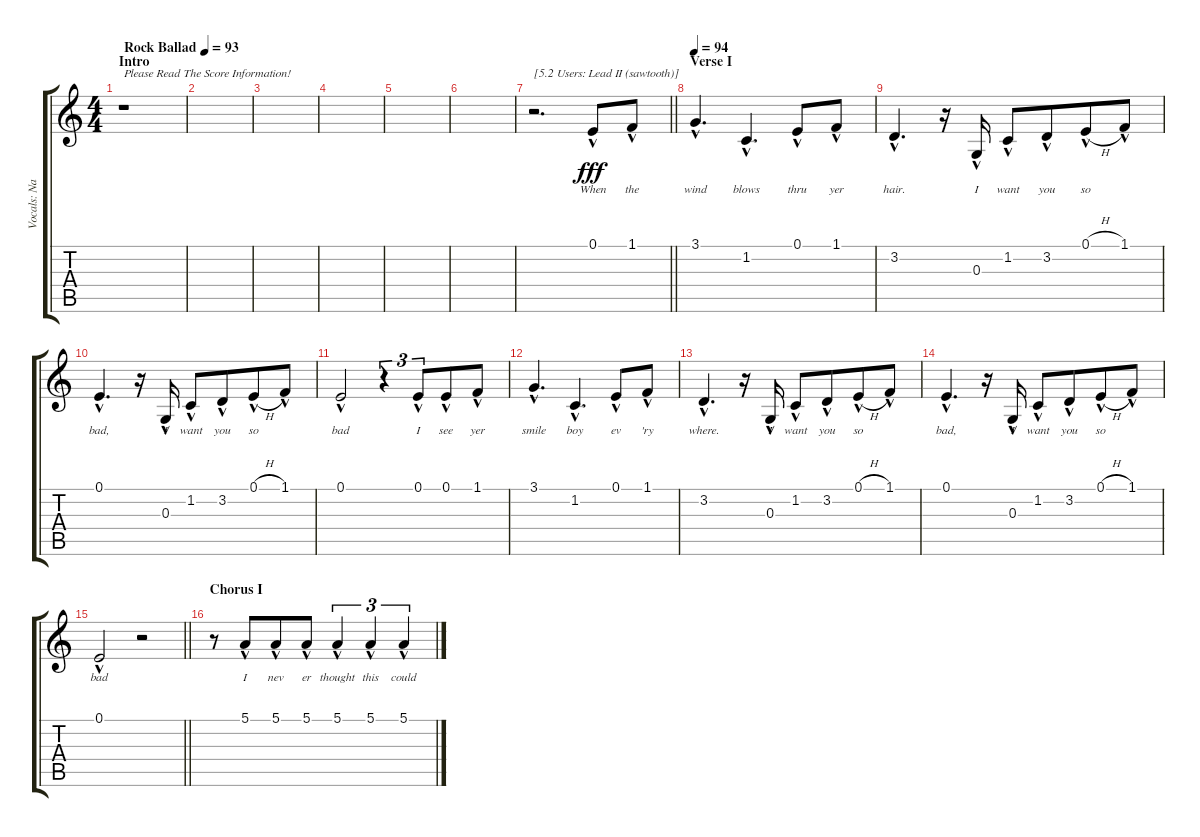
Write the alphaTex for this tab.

\track ("Vocals: Nancy" "Vocals: Na") {instrument lead2sawtooth}
\staff {score tabs}
\tuning (E4 B3 G3 D3 A2 E2) {hide}
\ts (4 4)
\section ("" "Intro")
\tempo (93 "Rock Ballad")
\clef g2
\ks c
r.1{txt "Please Read The Score Information!" dy fff instrument lead2sawtooth} |
|
|
|
|
|
\barLineRight lightlight
r.2{d txt "[5.2 Users: Lead II (sawtooth)]"} 0.1{hac}.8{lyrics (0 "When") lyrics (1 "") lyrics (2 "") lyrics (3 "") lyrics (4 "")} 1.1{hac}.8{lyrics (0 "the") lyrics (1 "") lyrics (2 "") lyrics (3 "") lyrics (4 "")} |
\section ("" "Verse I")
\tempo 94
3.1{hac}.4{d lyrics (0 "wind") lyrics (1 "") lyrics (2 "") lyrics (3 "") lyrics (4 "")} 1.2{hac}.4{d lyrics (0 "blows") lyrics (1 "") lyrics (2 "") lyrics (3 "") lyrics (4 "")} 0.1{hac}.8{lyrics (0 "thru") lyrics (1 "") lyrics (2 "") lyrics (3 "") lyrics (4 "")} 1.1{hac}.8{lyrics (0 "yer") lyrics (1 "") lyrics (2 "") lyrics (3 "") lyrics (4 "")} |
3.2{hac}.4{d lyrics (0 "hair.") lyrics (1 "") lyrics (2 "") lyrics (3 "") lyrics (4 "")} r.16 0.3{hac}.16{lyrics (0 "I") lyrics (1 "") lyrics (2 "") lyrics (3 "") lyrics (4 "")} 1.2{hac}.8{lyrics (0 "want") lyrics (1 "") lyrics (2 "") lyrics (3 "") lyrics (4 "")} 3.2{hac}.8{lyrics (0 "you") lyrics (1 "") lyrics (2 "") lyrics (3 "") lyrics (4 "") beam merge} 0.1{h hac}.8{lyrics (0 "so") lyrics (1 "") lyrics (2 "") lyrics (3 "") lyrics (4 "")} 1.1{hac}.8{lyrics (0 "") lyrics (1 "") lyrics (2 "") lyrics (3 "") lyrics (4 "")} |
0.1{hac}.4{d lyrics (0 "bad,") lyrics (1 "") lyrics (2 "") lyrics (3 "") lyrics (4 "")} r.16 0.3{hac}.16{lyrics (0 "I") lyrics (1 "") lyrics (2 "") lyrics (3 "") lyrics (4 "")} 1.2{hac}.8{lyrics (0 "want") lyrics (1 "") lyrics (2 "") lyrics (3 "") lyrics (4 "")} 3.2{hac}.8{lyrics (0 "you") lyrics (1 "") lyrics (2 "") lyrics (3 "") lyrics (4 "") beam merge} 0.1{h hac}.8{lyrics (0 "so") lyrics (1 "") lyrics (2 "") lyrics (3 "") lyrics (4 "")} 1.1{hac}.8{lyrics (0 "") lyrics (1 "") lyrics (2 "") lyrics (3 "") lyrics (4 "")} |
0.1{hac}.2{lyrics (0 "bad") lyrics (1 "") lyrics (2 "") lyrics (3 "") lyrics (4 "")} r.4{tu (3 2)} 0.1{hac}.8{tu (3 2) lyrics (0 "I") lyrics (1 "") lyrics (2 "") lyrics (3 "") lyrics (4 "") beam merge} 0.1{hac}.8{lyrics (0 "see") lyrics (1 "") lyrics (2 "") lyrics (3 "") lyrics (4 "")} 1.1{hac}.8{lyrics (0 "yer") lyrics (1 "") lyrics (2 "") lyrics (3 "") lyrics (4 "")} |
3.1{hac}.4{d lyrics (0 "smile") lyrics (1 "") lyrics (2 "") lyrics (3 "") lyrics (4 "")} 1.2{hac}.4{d lyrics (0 "boy") lyrics (1 "") lyrics (2 "") lyrics (3 "") lyrics (4 "")} 0.1{hac}.8{lyrics (0 "ev") lyrics (1 "") lyrics (2 "") lyrics (3 "") lyrics (4 "")} 1.1{hac}.8{lyrics (0 "'ry") lyrics (1 "") lyrics (2 "") lyrics (3 "") lyrics (4 "")} |
3.2{hac}.4{d lyrics (0 "where.") lyrics (1 "") lyrics (2 "") lyrics (3 "") lyrics (4 "")} r.16 0.3{hac}.16{lyrics (0 "I") lyrics (1 "") lyrics (2 "") lyrics (3 "") lyrics (4 "") beam split} 1.2{hac}.8{lyrics (0 "want") lyrics (1 "") lyrics (2 "") lyrics (3 "") lyrics (4 "")} 3.2{hac}.8{lyrics (0 "you") lyrics (1 "") lyrics (2 "") lyrics (3 "") lyrics (4 "") beam merge} 0.1{h hac}.8{lyrics (0 "so") lyrics (1 "") lyrics (2 "") lyrics (3 "") lyrics (4 "")} 1.1{hac}.8{lyrics (0 "") lyrics (1 "") lyrics (2 "") lyrics (3 "") lyrics (4 "")} |
0.1{hac}.4{d lyrics (0 "bad,") lyrics (1 "") lyrics (2 "") lyrics (3 "") lyrics (4 "")} r.16 0.3{hac}.16{lyrics (0 "I") lyrics (1 "") lyrics (2 "") lyrics (3 "") lyrics (4 "") beam split} 1.2{hac}.8{lyrics (0 "want") lyrics (1 "") lyrics (2 "") lyrics (3 "") lyrics (4 "")} 3.2{hac}.8{lyrics (0 "you") lyrics (1 "") lyrics (2 "") lyrics (3 "") lyrics (4 "") beam merge} 0.1{h hac}.8{lyrics (0 "so") lyrics (1 "") lyrics (2 "") lyrics (3 "") lyrics (4 "")} 1.1{hac}.8{lyrics (0 "") lyrics (1 "") lyrics (2 "") lyrics (3 "") lyrics (4 "")} |
\barLineRight lightlight
0.1{hac}.2{lyrics (0 "bad") lyrics (1 "") lyrics (2 "") lyrics (3 "") lyrics (4 "")} r.2 |
\section ("" "Chorus I")
r.8 5.1{hac}.8{lyrics (0 "I") lyrics (1 "") lyrics (2 "") lyrics (3 "") lyrics (4 "") beam merge} 5.1{hac}.8{lyrics (0 "nev") lyrics (1 "") lyrics (2 "") lyrics (3 "") lyrics (4 "")} 5.1{hac}.8{lyrics (0 "er") lyrics (1 "") lyrics (2 "") lyrics (3 "") lyrics (4 "")} 5.1{hac}.4{tu (3 2) lyrics (0 "thought") lyrics (1 "") lyrics (2 "") lyrics (3 "") lyrics (4 "")} 5.1{hac}.4{tu (3 2) lyrics (0 "this") lyrics (1 "") lyrics (2 "") lyrics (3 "") lyrics (4 "")} 5.1{hac}.4{tu (3 2) lyrics (0 "could") lyrics (1 "") lyrics (2 "") lyrics (3 "") lyrics (4 "")}
